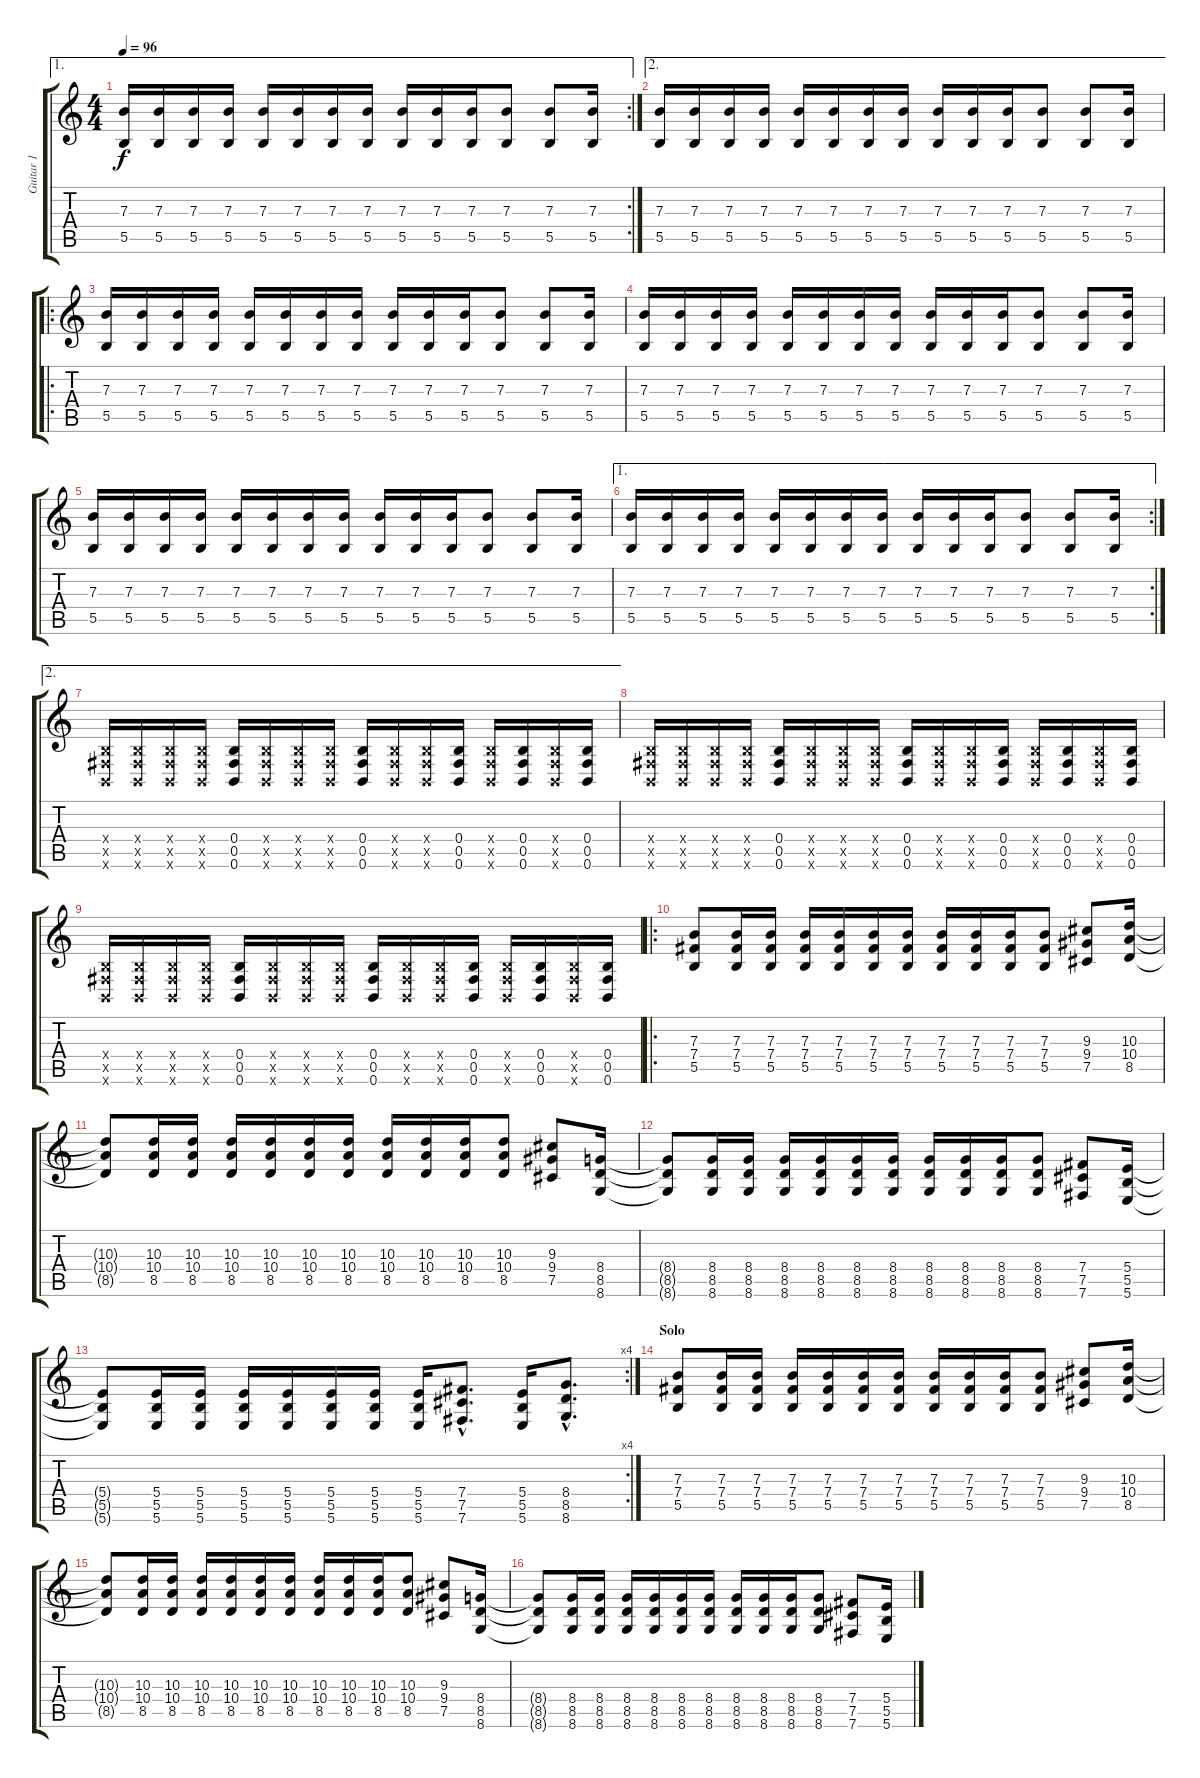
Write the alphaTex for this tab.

\track ("Guitar 1" "Guitar 1") {instrument distortionguitar}
\staff {score tabs}
\tuning (Db4 Ab3 E3 B2 Gb2 B1) {hide}
\ae 1
\rc 2
\ts (4 4)
\tempo 96
\clef g2
\ks c
(7.3 5.5).16{dy f} (7.3 5.5).16 (7.3 5.5).16 (7.3 5.5).16 (7.3 5.5).16 (7.3 5.5).16 (7.3 5.5).16 (7.3 5.5).16 (7.3 5.5).16 (7.3 5.5).16 (7.3 5.5).16 (7.3 5.5).8 (7.3 5.5).8 (7.3 5.5).16 |
\ae 2
(7.3 5.5).16 (7.3 5.5).16 (7.3 5.5).16 (7.3 5.5).16 (7.3 5.5).16 (7.3 5.5).16 (7.3 5.5).16 (7.3 5.5).16 (7.3 5.5).16 (7.3 5.5).16 (7.3 5.5).16 (7.3 5.5).8 (7.3 5.5).8 (7.3 5.5).16 |
\ro
(7.3 5.5).16 (7.3 5.5).16 (7.3 5.5).16 (7.3 5.5).16 (7.3 5.5).16 (7.3 5.5).16 (7.3 5.5).16 (7.3 5.5).16 (7.3 5.5).16 (7.3 5.5).16 (7.3 5.5).16 (7.3 5.5).8 (7.3 5.5).8 (7.3 5.5).16 |
(7.3 5.5).16 (7.3 5.5).16 (7.3 5.5).16 (7.3 5.5).16 (7.3 5.5).16 (7.3 5.5).16 (7.3 5.5).16 (7.3 5.5).16 (7.3 5.5).16 (7.3 5.5).16 (7.3 5.5).16 (7.3 5.5).8 (7.3 5.5).8 (7.3 5.5).16 |
(7.3 5.5).16 (7.3 5.5).16 (7.3 5.5).16 (7.3 5.5).16 (7.3 5.5).16 (7.3 5.5).16 (7.3 5.5).16 (7.3 5.5).16 (7.3 5.5).16 (7.3 5.5).16 (7.3 5.5).16 (7.3 5.5).8 (7.3 5.5).8 (7.3 5.5).16 |
\ae 1
\rc 2
(7.3 5.5).16 (7.3 5.5).16 (7.3 5.5).16 (7.3 5.5).16 (7.3 5.5).16 (7.3 5.5).16 (7.3 5.5).16 (7.3 5.5).16 (7.3 5.5).16 (7.3 5.5).16 (7.3 5.5).16 (7.3 5.5).8 (7.3 5.5).8 (7.3 5.5).16 |
\ae 2
(0.4{x} 0.5{x} 0.6{x}).16 (0.4{x} 0.5{x} 0.6{x}).16 (0.4{x} 0.5{x} 0.6{x}).16 (0.4{x} 0.5{x} 0.6{x}).16 (0.4 0.5 0.6).16 (0.4{x} 0.5{x} 0.6{x}).16 (0.4{x} 0.5{x} 0.6{x}).16 (0.4{x} 0.5{x} 0.6{x}).16 (0.4 0.5 0.6).16 (0.4{x} 0.5{x} 0.6{x}).16 (0.4{x} 0.5{x} 0.6{x}).16 (0.4 0.5 0.6).16 (0.4{x} 0.5{x} 0.6{x}).16 (0.4 0.5 0.6).16 (0.4{x} 0.5{x} 0.6{x}).16 (0.4 0.5 0.6).16 |
(0.4{x} 0.5{x} 0.6{x}).16 (0.4{x} 0.5{x} 0.6{x}).16 (0.4{x} 0.5{x} 0.6{x}).16 (0.4{x} 0.5{x} 0.6{x}).16 (0.4 0.5 0.6).16 (0.4{x} 0.5{x} 0.6{x}).16 (0.4{x} 0.5{x} 0.6{x}).16 (0.4{x} 0.5{x} 0.6{x}).16 (0.4 0.5 0.6).16 (0.4{x} 0.5{x} 0.6{x}).16 (0.4{x} 0.5{x} 0.6{x}).16 (0.4 0.5 0.6).16 (0.4{x} 0.5{x} 0.6{x}).16 (0.4 0.5 0.6).16 (0.4{x} 0.5{x} 0.6{x}).16 (0.4 0.5 0.6).16 |
(0.4{x} 0.5{x} 0.6{x}).16 (0.4{x} 0.5{x} 0.6{x}).16 (0.4{x} 0.5{x} 0.6{x}).16 (0.4{x} 0.5{x} 0.6{x}).16 (0.4 0.5 0.6).16 (0.4{x} 0.5{x} 0.6{x}).16 (0.4{x} 0.5{x} 0.6{x}).16 (0.4{x} 0.5{x} 0.6{x}).16 (0.4 0.5 0.6).16 (0.4{x} 0.5{x} 0.6{x}).16 (0.4{x} 0.5{x} 0.6{x}).16 (0.4 0.5 0.6).16 (0.4{x} 0.5{x} 0.6{x}).16 (0.4 0.5 0.6).16 (0.4{x} 0.5{x} 0.6{x}).16 (0.4 0.5 0.6).16 |
\ro
(7.3 7.4 5.5).8 (7.3 7.4 5.5).16 (7.3 7.4 5.5).16 (7.3 7.4 5.5).16 (7.3 7.4 5.5).16 (7.3 7.4 5.5).16 (7.3 7.4 5.5).16 (7.3 7.4 5.5).16 (7.3 7.4 5.5).16 (7.3 7.4 5.5).16 (7.3 7.4 5.5).8 (9.3 9.4 7.5).8 (10.3 10.4 8.5).16 |
(10.3{t} 10.4{t} 8.5{t}).8 (10.3 10.4 8.5).16 (10.3 10.4 8.5).16 (10.3 10.4 8.5).16 (10.3 10.4 8.5).16 (10.3 10.4 8.5).16 (10.3 10.4 8.5).16 (10.3 10.4 8.5).16 (10.3 10.4 8.5).16 (10.3 10.4 8.5).16 (10.3 10.4 8.5).8 (9.3 9.4 7.5).8 (8.4 8.5 8.6).16 |
(8.4{t} 8.5{t} 8.6{t}).8 (8.4 8.5 8.6).16 (8.4 8.5 8.6).16 (8.4 8.5 8.6).16 (8.4 8.5 8.6).16 (8.4 8.5 8.6).16 (8.4 8.5 8.6).16 (8.4 8.5 8.6).16 (8.4 8.5 8.6).16 (8.4 8.5 8.6).16 (8.4 8.5 8.6).8 (7.4 7.5 7.6).8 (5.4 5.5 5.6).16 |
\rc 4
(5.4{t} 5.5{t} 5.6{t}).8 (5.4 5.5 5.6).16 (5.4 5.5 5.6).16 (5.4 5.5 5.6).16 (5.4 5.5 5.6).16 (5.4 5.5 5.6).16 (5.4 5.5 5.6).16 (5.4 5.5 5.6).16 (7.4{hac} 7.5{hac} 7.6{hac}).8{d} (5.4 5.5 5.6).16 (8.4{hac} 8.5{hac} 8.6{hac}).8{d} |
\section ("" "Solo")
(7.3 7.4 5.5).8 (7.3 7.4 5.5).16 (7.3 7.4 5.5).16 (7.3 7.4 5.5).16 (7.3 7.4 5.5).16 (7.3 7.4 5.5).16 (7.3 7.4 5.5).16 (7.3 7.4 5.5).16 (7.3 7.4 5.5).16 (7.3 7.4 5.5).16 (7.3 7.4 5.5).8 (9.3 9.4 7.5).8 (10.3 10.4 8.5).16 |
(10.3{t} 10.4{t} 8.5{t}).8 (10.3 10.4 8.5).16 (10.3 10.4 8.5).16 (10.3 10.4 8.5).16 (10.3 10.4 8.5).16 (10.3 10.4 8.5).16 (10.3 10.4 8.5).16 (10.3 10.4 8.5).16 (10.3 10.4 8.5).16 (10.3 10.4 8.5).16 (10.3 10.4 8.5).8 (9.3 9.4 7.5).8 (8.4 8.5 8.6).16 |
(8.4{t} 8.5{t} 8.6{t}).8 (8.4 8.5 8.6).16 (8.4 8.5 8.6).16 (8.4 8.5 8.6).16 (8.4 8.5 8.6).16 (8.4 8.5 8.6).16 (8.4 8.5 8.6).16 (8.4 8.5 8.6).16 (8.4 8.5 8.6).16 (8.4 8.5 8.6).16 (8.4 8.5 8.6).8 (7.4 7.5 7.6).8 (5.4 5.5 5.6).16
